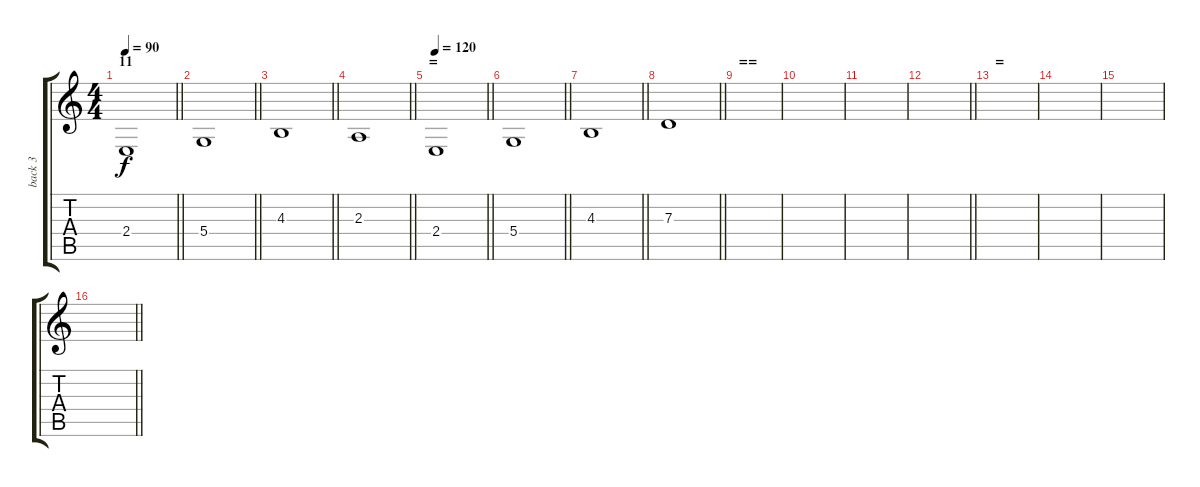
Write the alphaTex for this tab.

\track ("back 3" "back 3") {instrument fx7echoes}
\staff {score tabs}
\tuning (E4 B3 G3 D3 A2 E2) {hide}
\ts (4 4)
\section ("" "11")
\tempo 90
\clef g2
\barLineRight lightlight
\ks c
2.4.1{dy f} |
\barLineRight lightlight
5.4.1 |
\barLineRight lightlight
4.3.1 |
\barLineRight lightlight
2.3.1 |
\section ("" "=")
\tempo 120
\barLineRight lightlight
2.4.1 |
\barLineRight lightlight
5.4.1 |
\barLineRight lightlight
4.3.1 |
\barLineRight lightlight
7.3.1 |
\section ("" "==")
|
|
|
\barLineRight lightlight
|
\section ("" "=")
|
|
|
\barLineRight lightlight
